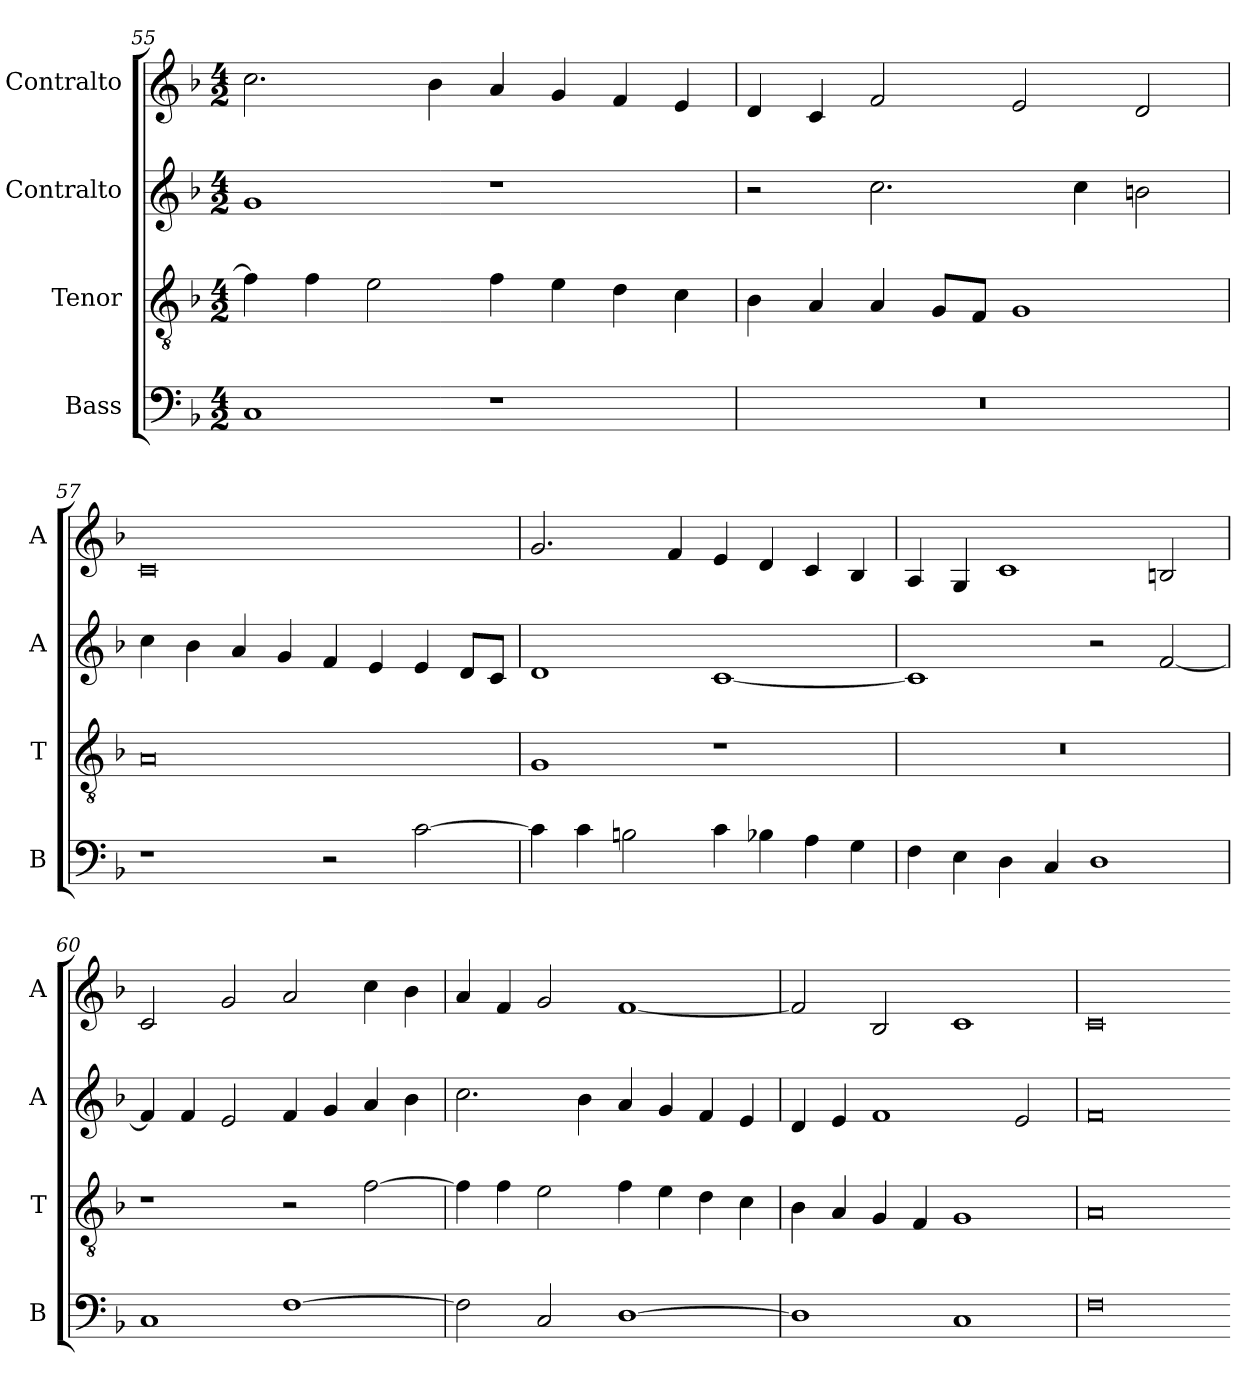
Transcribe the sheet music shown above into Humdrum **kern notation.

**kern	**kern	**kern	**kern
*part4	*part3	*part2	*part1
*staff4	*staff3	*staff2	*staff1
*I"Bass	*I"Tenor	*I"Contralto	*I"Contralto
*I'B	*I'T	*I'A	*I'A
*clefF4	*clefGv2	*clefG2	*clefG2
*k[b-]	*k[b-]	*k[b-]	*k[b-]
*F:ion	*F:ion	*F:ion	*F:ion
*M4/2	*M4/2	*M4/2	*M4/2
=55	=55	=55	=55
1C	4f]	1g	2.cc
.	4f	.	.
.	2e	.	.
.	.	.	4b-
1r	4f	1r	4a
.	4e	.	4g
.	4d	.	4f
.	4c	.	4e
=56	=56	=56	=56
0r	4B-	2r	4d
.	4A	.	4c
.	4A	2.cc	2f
.	8G/L	.	.
.	8F/J	.	.
.	1G	.	2e
.	.	4cc	.
.	.	2bn	2d
=57	=57	=57	=57
1r	0A	4cc	0c
.	.	4b-	.
.	.	4a	.
.	.	4g	.
2r	.	4f	.
.	.	4e	.
[2c	.	4e	.
.	.	8d/L	.
.	.	8c/J	.
=58	=58	=58	=58
4c]	1G	1d	2.g
4c	.	.	.
2Bn	.	.	.
.	.	.	4f
4c	1r	[1c	4e
4B-X	.	.	4d
4A	.	.	4c
4G	.	.	4B-
=59	=59	=59	=59
4F	0r	1c]	4A
4E	.	.	4G
4D	.	.	1c
4C	.	.	.
1D	.	2r	.
.	.	[2f	2Bn
=60	=60	=60	=60
1C	1r	4f]	2c
.	.	4f	.
.	.	2e	2g
[1F	2r	4f	2a
.	.	4g	.
.	[2f	4a	4cc
.	.	4b-	4b-
=61	=61	=61	=61
2F]	4f]	2.cc	4a
.	4f	.	4f
2C	2e	.	2g
.	.	4b-	.
[1D	4f	4a	[1f
.	4e	4g	.
.	4d	4f	.
.	4c	4e	.
=62	=62	=62	=62
1D]	4B-	4d	2f]
.	4A	4e	.
.	4G	1f	2B-
.	4F	.	.
1C	1G	.	1c
.	.	2e	.
=63	=63	=63	=63
0F	0A	0f	0c
=-	=-	=-	=-
*-	*-	*-	*-
